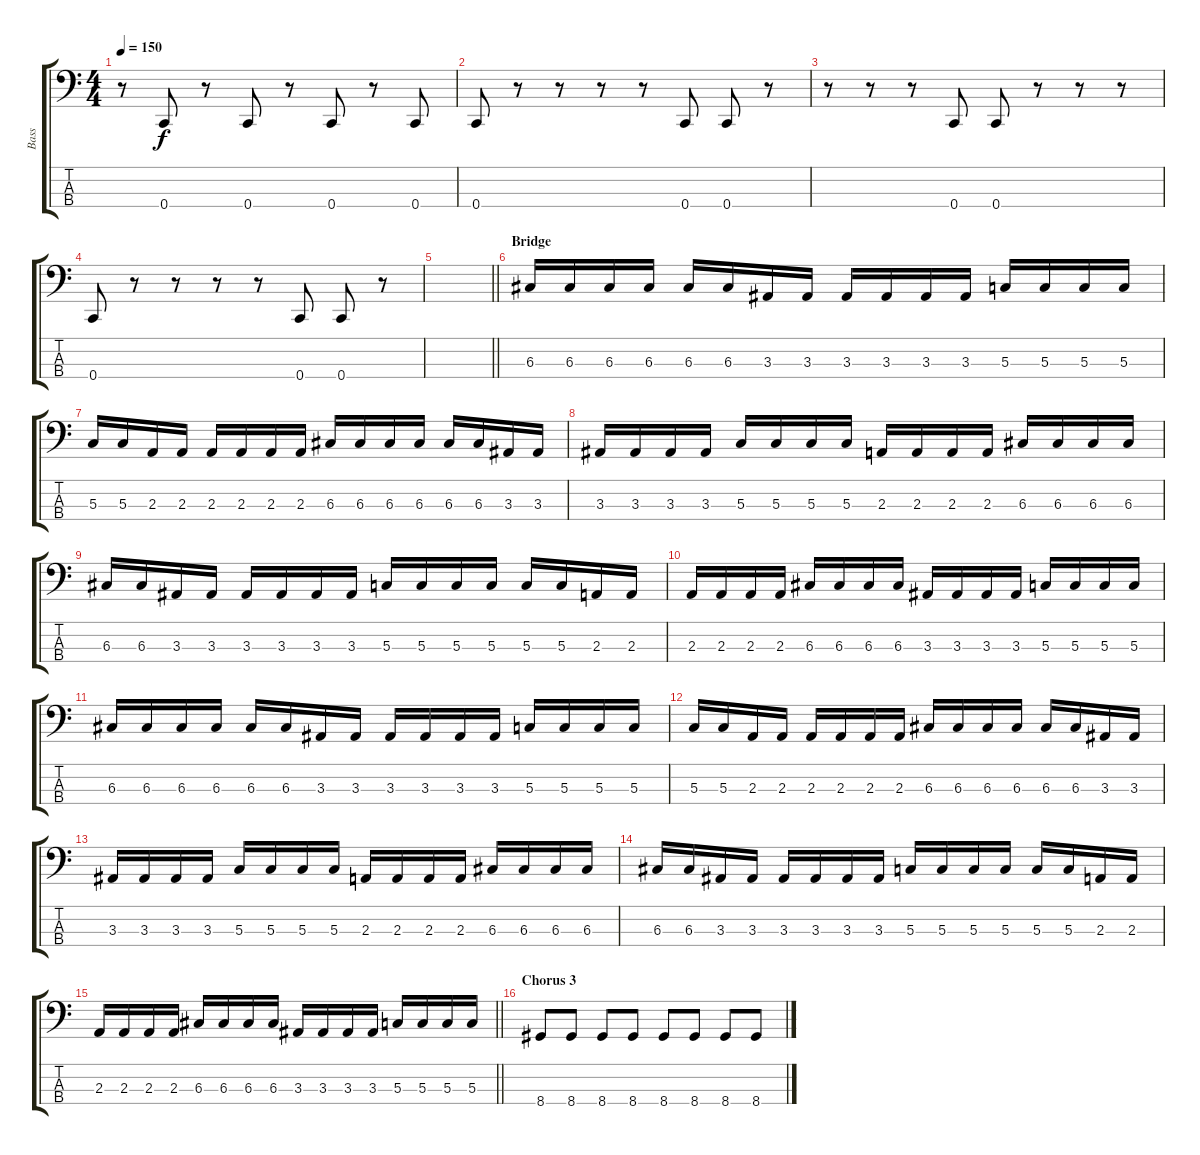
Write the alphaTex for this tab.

\track ("Bass" "Bass") {instrument electricbasspick}
\staff {score tabs}
\tuning (F2 C2 G1 C1) {hide}
\ts (4 4)
\tempo 150
\clef f4
\ks c
r.8{dy f} 0.4.8 r.8 0.4.8 r.8 0.4.8 r.8 0.4.8 |
0.4.8 r.8 r.8 r.8 r.8 0.4.8 0.4.8 r.8 |
r.8 r.8 r.8 0.4.8 0.4.8 r.8 r.8 r.8 |
0.4.8 r.8 r.8 r.8 r.8 0.4.8 0.4.8 r.8 |
\barLineRight lightlight
|
\section ("" "Bridge")
6.3.16 6.3.16 6.3.16 6.3.16 6.3.16 6.3.16 3.3.16 3.3.16 3.3.16 3.3.16 3.3.16 3.3.16 5.3.16 5.3.16 5.3.16 5.3.16 |
5.3.16 5.3.16 2.3.16 2.3.16 2.3.16 2.3.16 2.3.16 2.3.16 6.3.16 6.3.16 6.3.16 6.3.16 6.3.16 6.3.16 3.3.16 3.3.16 |
3.3.16 3.3.16 3.3.16 3.3.16 5.3.16 5.3.16 5.3.16 5.3.16 2.3.16 2.3.16 2.3.16 2.3.16 6.3.16 6.3.16 6.3.16 6.3.16 |
6.3.16 6.3.16 3.3.16 3.3.16 3.3.16 3.3.16 3.3.16 3.3.16 5.3.16 5.3.16 5.3.16 5.3.16 5.3.16 5.3.16 2.3.16 2.3.16 |
2.3.16 2.3.16 2.3.16 2.3.16 6.3.16 6.3.16 6.3.16 6.3.16 3.3.16 3.3.16 3.3.16 3.3.16 5.3.16 5.3.16 5.3.16 5.3.16 |
6.3.16 6.3.16 6.3.16 6.3.16 6.3.16 6.3.16 3.3.16 3.3.16 3.3.16 3.3.16 3.3.16 3.3.16 5.3.16 5.3.16 5.3.16 5.3.16 |
5.3.16 5.3.16 2.3.16 2.3.16 2.3.16 2.3.16 2.3.16 2.3.16 6.3.16 6.3.16 6.3.16 6.3.16 6.3.16 6.3.16 3.3.16 3.3.16 |
3.3.16 3.3.16 3.3.16 3.3.16 5.3.16 5.3.16 5.3.16 5.3.16 2.3.16 2.3.16 2.3.16 2.3.16 6.3.16 6.3.16 6.3.16 6.3.16 |
6.3.16 6.3.16 3.3.16 3.3.16 3.3.16 3.3.16 3.3.16 3.3.16 5.3.16 5.3.16 5.3.16 5.3.16 5.3.16 5.3.16 2.3.16 2.3.16 |
\barLineRight lightlight
2.3.16 2.3.16 2.3.16 2.3.16 6.3.16 6.3.16 6.3.16 6.3.16 3.3.16 3.3.16 3.3.16 3.3.16 5.3.16 5.3.16 5.3.16 5.3.16 |
\section ("" "Chorus 3")
8.4.8 8.4.8 8.4.8 8.4.8 8.4.8 8.4.8 8.4.8 8.4.8
